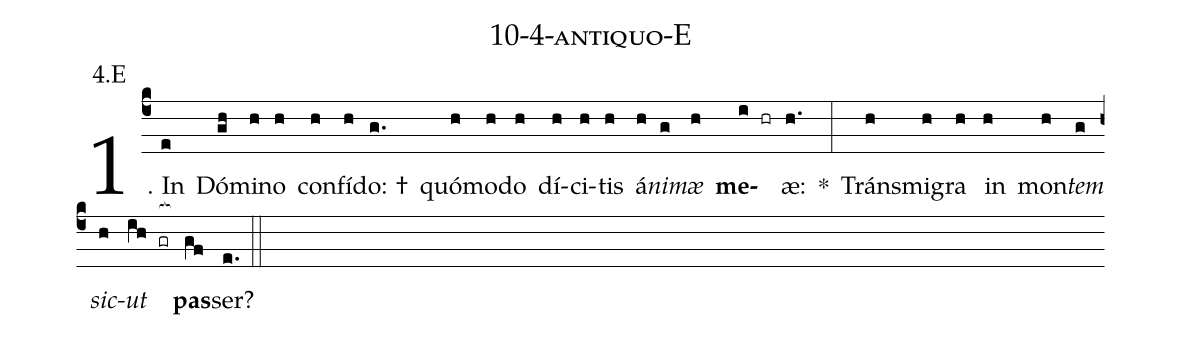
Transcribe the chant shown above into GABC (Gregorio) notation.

name: 10-4-antiquo-E;
annotation: 4.E;
%%
(c4)1. In(e) Dó(gh)mi(h)no(h) con(h)fí(h)do: †(g.) quó(h)mo(h)do(h) dí(h)ci(h)tis(h) á(h)<i>ni</i>(g)<i>mæ</i>(h) <b>me</b>(i hr)æ:(h.) *(:) Tráns(h)mi(h)gra(h) in(h) mon(h)<i>tem</i>(g) <i>sic</i>(h)<i>ut</i>(ih gr[ocb:1{]) <b>pas</b>(gf[ocb:0}])ser?(e.) (::)
